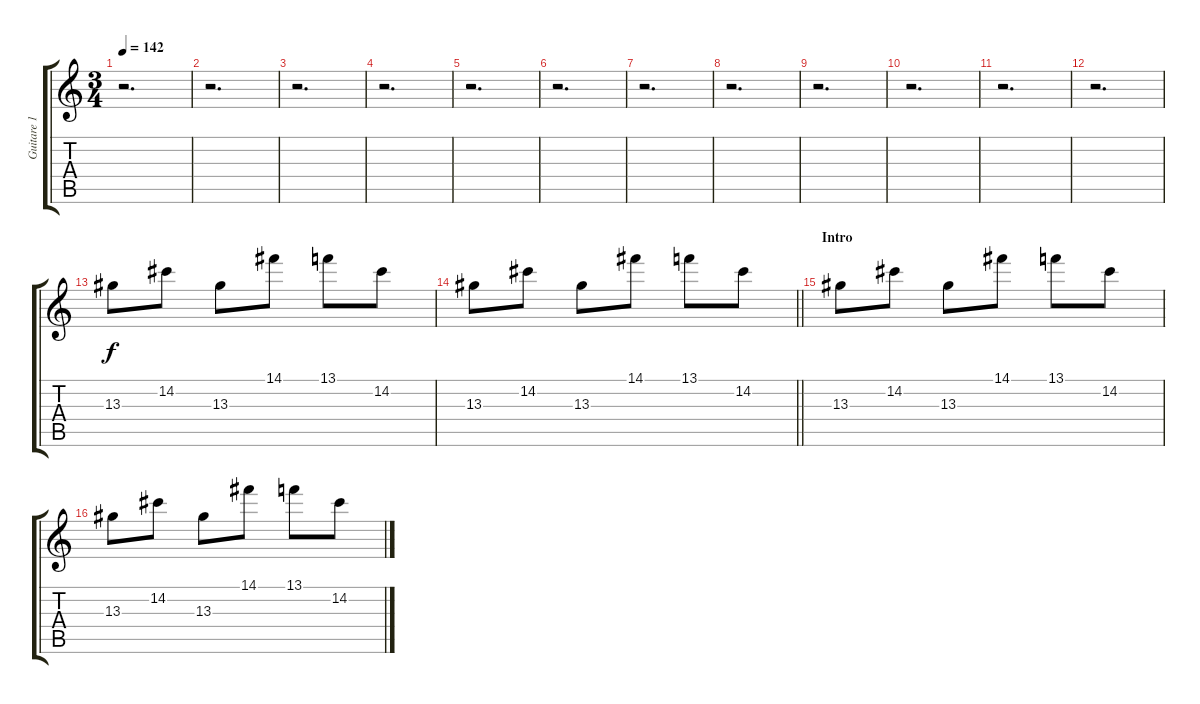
\track ("Guitare 1" "Guitare 1") {instrument overdrivenguitar}
\staff {score tabs}
\tuning (E4 B3 G3 D3 A2 E2) {hide}
\ts (3 4)
\tempo 142
\clef g2
\ks c
r.2{d dy f} |
r.2{d} |
r.2{d} |
r.2{d} |
r.2{d} |
r.2{d} |
r.2{d} |
r.2{d} |
r.2{d} |
r.2{d} |
r.2{d} |
r.2{d} |
13.3.8 14.2.8 13.3.8 14.1.8 13.1.8 14.2.8 |
\barLineRight lightlight
13.3.8 14.2.8 13.3.8 14.1.8 13.1.8 14.2.8 |
\section ("" "Intro")
13.3.8 14.2.8 13.3.8 14.1.8 13.1.8 14.2.8 |
13.3.8 14.2.8 13.3.8 14.1.8 13.1.8 14.2.8
